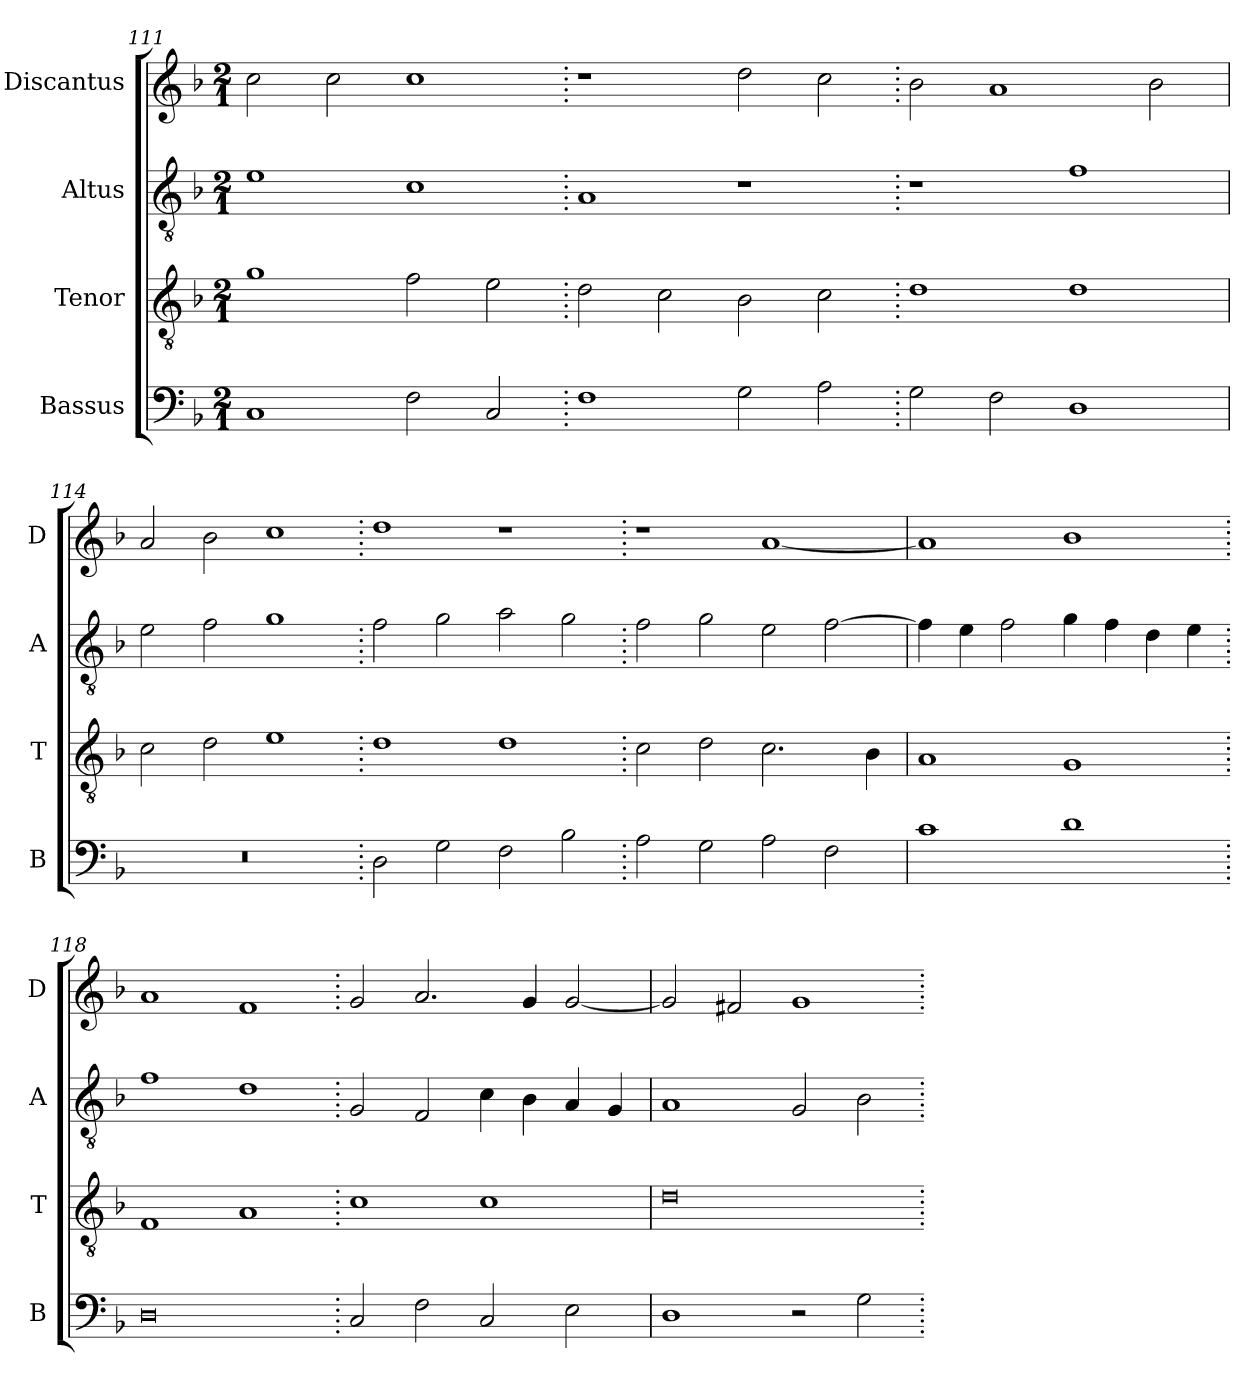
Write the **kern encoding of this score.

**kern	**kern	**kern	**kern
*part4	*part3	*part2	*part1
*staff4	*staff3	*staff2	*staff1
*I"Bassus	*I"Tenor	*I"Altus	*I"Discantus
*I'B	*I'T	*I'A	*I'D
*clefF4	*clefGv2	*clefGv2	*clefG2
*k[b-]	*k[b-]	*k[b-]	*k[b-]
*M2/1	*M2/1	*M2/1	*M2/1
=111	=111	=111	=111
1C	1g	1e	2cc\
.	.	.	2cc\
2F\	2f\	1c	1cc
2C/	2e\	.	.
=112.	=112.	=112.	=112.
1F	2d\	1A	1r
.	2c\	.	.
2G\	2B-\	1r	2dd\
2A\	2c\	.	2cc\
=113.	=113.	=113.	=113.
2G\	1d	1r	2b-\
2F\	.	.	1a
1D	1d	1f	.
.	.	.	2b-\
=114	=114	=114	=114
0r	2c\	2e\	2a/
.	2d\	2f\	2b-\
.	1e	1g	1cc
=115.	=115.	=115.	=115.
2D\	1d	2f\	1dd
2G\	.	2g\	.
2F\	1d	2a\	1r
2B-\	.	2g\	.
=116.	=116.	=116.	=116.
2A\	2c\	2f\	1r
2G\	2d\	2g\	.
2A\	2.c\	2e\	[1a
2F\	.	[2f\	.
.	4B-\	.	.
=117	=117	=117	=117
1c	1A	4f\]	1a]
.	.	4e\	.
.	.	2f\	.
1d	1G	4g\	1b-
.	.	4f\	.
.	.	4d\	.
.	.	4e\	.
=118.	=118.	=118.	=118.
0D	1F	1f	1a
.	1A	1d	1f
=119.	=119.	=119.	=119.
2C/	1c	2G/	2g/
2F\	.	2F/	2.a/
2C/	1c	4c\	.
.	.	4B-\	4g/
2E\	.	4A/	[2g/
.	.	4G/	.
=120	=120	=120	=120
1D	0d	1A	2g/]
.	.	.	2f#X/
2r	.	2G/	1g
2G\	.	2B-\	.
=.	=.	=.	=.
*-	*-	*-	*-
